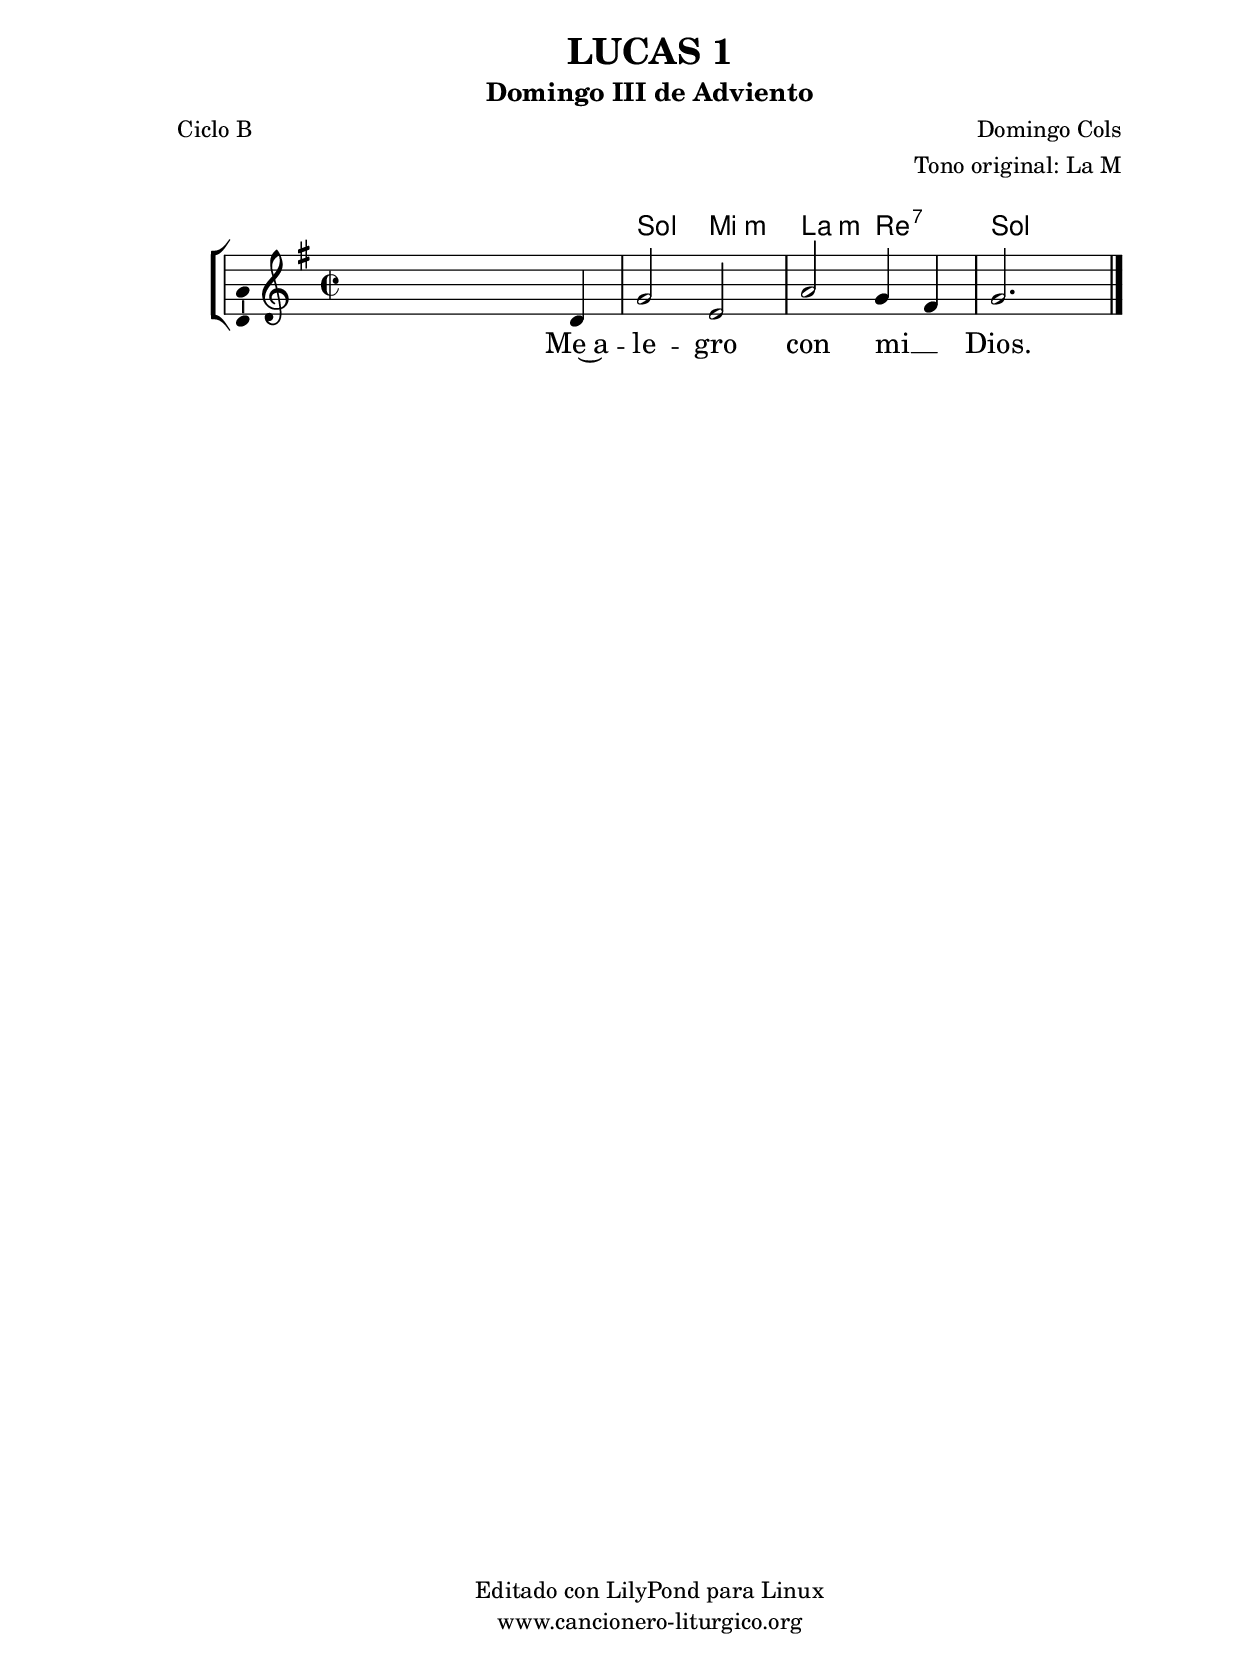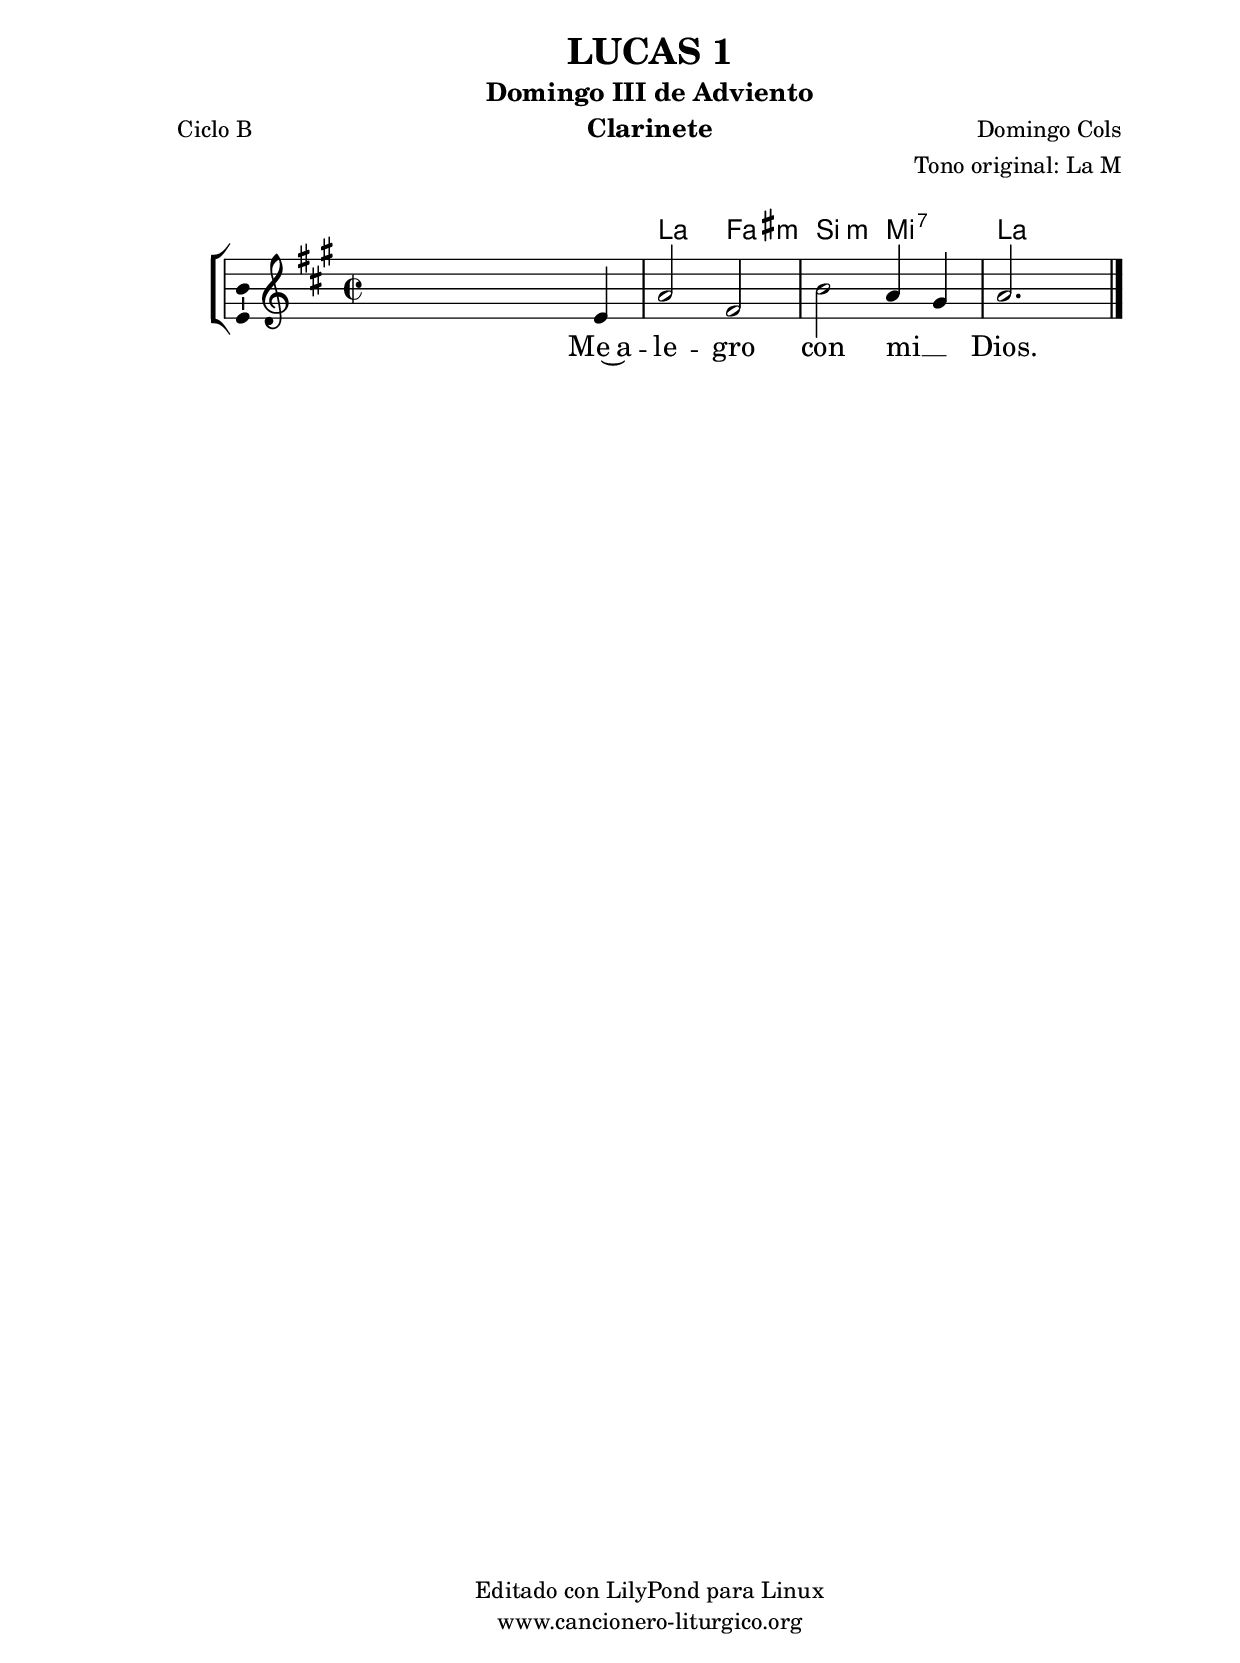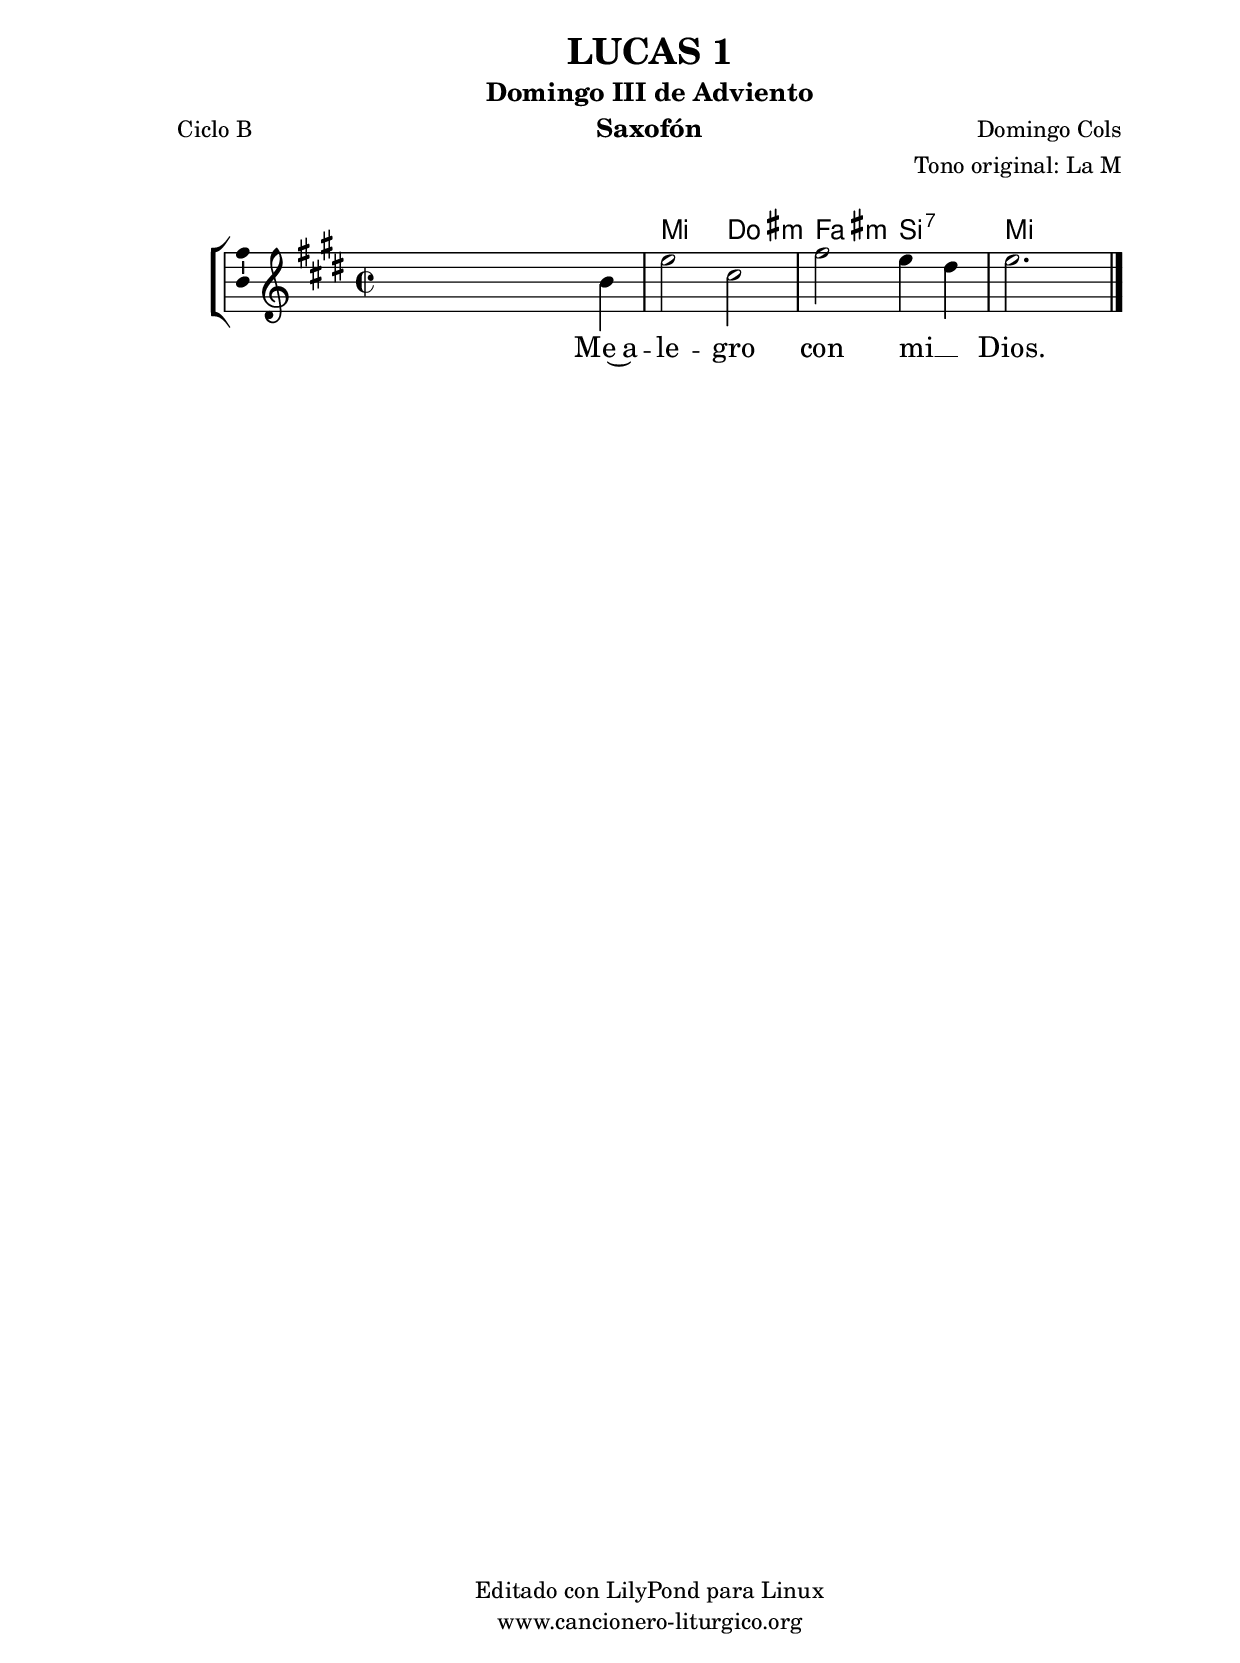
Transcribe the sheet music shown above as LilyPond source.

%
%para convertir .midi en .wav:
%timidity filename.midi -Ow -o finename.wav
%
%
%Para convertir de .wav a .mp3:
%lame -h -m j filename.wav
%
%
%para escuchar el midi:
%timidity nombrefichero.midi
%


%versión de lilypond para la que se ha escrito esta partitura:
\version "2.16.0"

	%Tamaño papel
	#(set-default-paper-size "a4")
	%Tamaño partitura
	#(set-global-staff-size 20)
	%No responde al pulsar sobre una nota
	#(ly:set-option 'point-and-click #f)

%parámetros del encabezamiento:
\header {
	title = "LUCAS 1"
	subtitle = "Domingo III de Adviento"
	composer = "Domingo Cols"
	poet = "Ciclo B"
	meter = ""
	arranger = "Tono original: La M"
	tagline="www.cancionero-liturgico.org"
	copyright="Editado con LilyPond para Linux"
	}

%parámetros asociados al papel:
\paper  {
	oddHeaderMarkup = \markup {\fill-line { \on-the-fly #not-first-page \fromproperty #'header:title \on-the-fly #not-first-page \fromproperty #'header:composer }}
	evenHeaderMarkup = \markup {\fill-line { \fromproperty #'header:composer \fromproperty #'header:title }}
	#(set-paper-size "a4")
	print-page-number = ##f
	first-page-number = 1
	print-first-page-number = ##f
%	head-separation = 3.0 \cm
	top-margin = 2.0 \cm
	bottom-margin = 0.5\cm
%%%	bottom-margin = -1.0\cm
	left-margin = 3.0 \cm
	line-width = 16.0 \cm 
	indent = 8\mm
	interscoreline = 2.\mm
	between-system-space = 15\mm
%	para que las partituras no llenen la hoja:
	ragged-bottom = ##t
%	idem para la última hoja:
	ragged-last-bottom = ##f
%	para que las partituras llenen el ancho del papel:
	ragged-last = ##f
	after-title-space = 2.5 \cm
%page-count=1
%system-count=2

	%Flexible Vertical Spacing
%	markup-markup-spacing =
%	#'((basic-distance . 15) (minimum-distance . 15) (padding . 3))
	markup-system-spacing =
	#'((basic-distance . 15) (minimum-distance . 15) (padding . 3))
	system-system-spacing =
	#'((basic-distance . 15) (minimum-distance . 15) (padding . 3))
	score-system-spacing =
	#'((basic-distance . 15) (minimum-distance . 15) (padding . 5))
%	top-system-spacing = % header
%	#'((basic-distance . 8) (minimum-distance . 0) (padding . 3))
%	top-markup-spacing =
%	#'((basic-distance . 20) (minimum-distance . 20) (padding . 3))
	last-bottom-spacing = % footer
	#'((basic-distance . 5) (minimum-distance . 5) (padding . 3))
%	score-markup-spacing =
%	#'((basic-distance . 16) (minimum-distance . 13) (padding . 3))

	}


%parámetros que afectan a toda la partitura:
global =  {
	%clave de sol (G):
	\clef G
	%armadura:
	\transpose a g
	\key a \major
	\tempo 4=120
	\set Score.tempoHideNote = ##t
	}


acordes = {
	\italianChords
	\chordmode {
	\transpose a g
{

s1 a2 fis:m b:m e:7 a1

	}
	}
}

melodia = 
	\transpose a g
{
	\relative c'{
	\time 2/2

s2 s4 e4
a2 fis
b2 a4 gis
a2. s4

\bar "|."
}
}

texto = \lyricmode {
Me~a -- le -- gro con mi __ _ Dios.
	}


acordesStaff = \context ChordNames = acordesStaff <<
	\set chordChanges = ##t
	\acordes
	>>


vozStaff = \context Voice = vozStaff
\with {\consists "Ambitus_engraver"}
<<
%	\set Staff.instrumentName = ""
%	\set Staff.shortInstrumentName = ""
%	\set Staff.midiInstrument = #"clarinet"
%	\set Staff.midiInstrument = #"cello"
%	\set Staff.midiInstrument = #"flute"
	\set Staff.midiInstrument = #"electric guitar (jazz)"
%	\set Staff.midiInstrument = #"english horn"
%	\set Staff.midiInstrument = #"violin"
%	\set Staff.midiInstrument = #"glockenspiel"
	\set Staff.midiMinimumVolume = #0.7
	\set Staff.midiMaximumVolume = #0.9
	\global
	\melodia
	>>


textoStaff = \context Lyrics = textoStaff <<
	\lyricsto vozStaff \texto
	>>

\book {
	\score {
		\context ChoirStaff {
			\override StaffGroup.SystemStartBracket #'collapse-height = #1
			\override Score.SystemStartBar #'collapse-height = #1
			<<
			\acordesStaff
			\vozStaff
			\textoStaff
			>>
			}
		\layout {
	    		\context {
				\Lyrics
				\override LyricText #'font-size = #2
				}
	   		 \context {
				\Score
				%fontSize = #3
				\override StaffSymbol #'staff-space = #(magstep +3)
				%\override Beam #'thickness = #0.55
				%\override SpacingSpanner #'spacing-increment = #1.0
				%\override Slur #'height-limit = #1.5
				}
			}
		}
	\score {
		\unfoldRepeats
		\context ChoirStaff {
			<<
			\acordesStaff
			\vozStaff
			>>
			}
		\midi {
	  		\context {
	  			\Score
				tempoWholesPerMinute = #(ly:make-moment 70 4)
				}
			}
		}
	}

%Partitura para clarinete
#(define output-suffix "C")
\book {
	\header{
		instrument = "Clarinete"
		}
	\score {
		\context ChoirStaff {
			\override StaffGroup.SystemStartBracket #'collapse-height = #1
			\override Score.SystemStartBar #'collapse-height = #1
\transpose c d
			<<
			\acordesStaff
			\vozStaff
			\textoStaff
			>>
			}
		\layout {
	    		\context {
				\Lyrics
				\override LyricText #'font-size = #2
				}
	   		 \context {
				\Score
				%fontSize = #3
				\override StaffSymbol #'staff-space = #(magstep +3)
				%\override Beam #'thickness = #0.55
				%\override SpacingSpanner #'spacing-increment = #1.0
				%\override Slur #'height-limit = #1.5
				}
			}
		}
	}

%Partitura para saxofón
#(define output-suffix "S")
\book {
	\header{
		instrument = "Saxofón"
		}
	\score {
		\context ChoirStaff {
			\override StaffGroup.SystemStartBracket #'collapse-height = #1
			\override Score.SystemStartBar #'collapse-height = #1
\transpose c a
			<<
			\acordesStaff
			\vozStaff
			\textoStaff
			>>
			}
		\layout {
	    		\context {
				\Lyrics
				\override LyricText #'font-size = #2
				}
	   		 \context {
				\Score
				%fontSize = #3
				\override StaffSymbol #'staff-space = #(magstep +3)
				%\override Beam #'thickness = #0.55
				%\override SpacingSpanner #'spacing-increment = #1.0
				%\override Slur #'height-limit = #1.5
				}
			}
		}
	}

